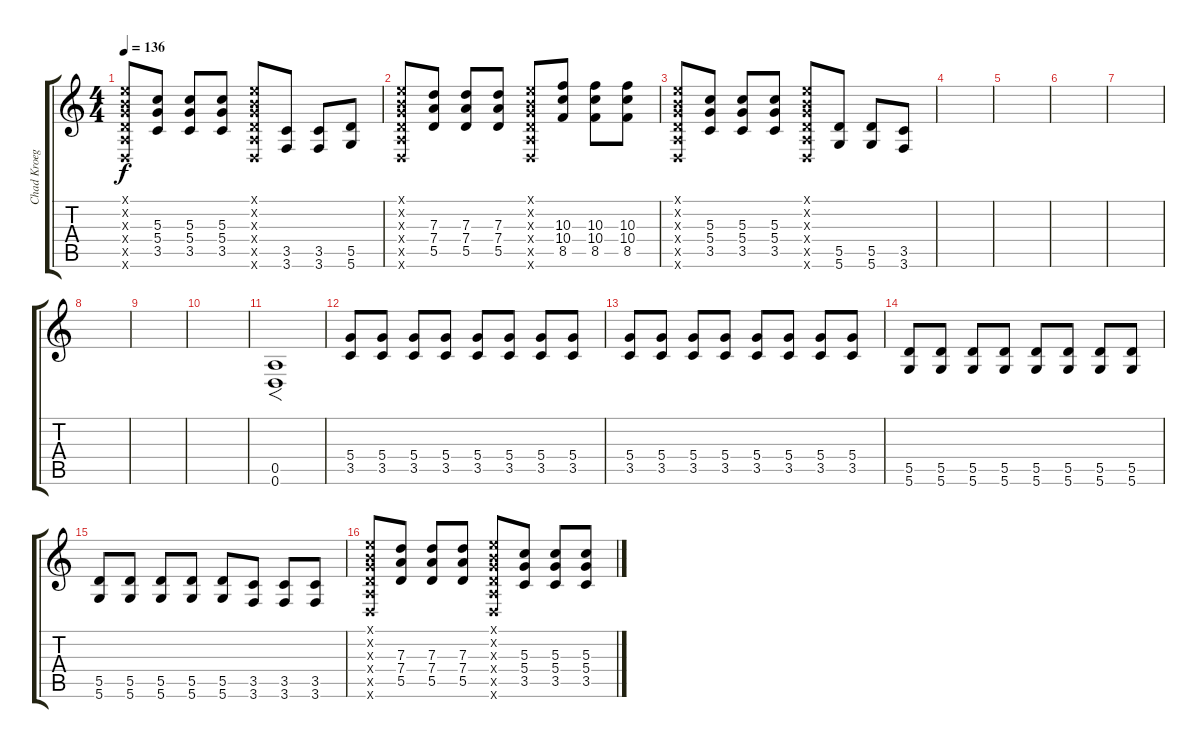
\track ("Chad Kroeger" "Chad Kroeg") {instrument overdrivenguitar}
\staff {score tabs}
\tuning (E4 B3 G3 D3 A2 D2) {hide}
\ts (4 4)
\tempo 136
\clef g2
\ks c
(0.1{x} 0.2{x} 0.3{x} 0.4{x} 0.5{x} 0.6{x}).8{dy f} (5.3 5.4 3.5).8 (5.3 5.4 3.5).8 (5.3 5.4 3.5).8 (0.1{x} 0.2{x} 0.3{x} 0.4{x} 0.5{x} 0.6{x}).8 (3.5 3.6).8 (3.5 3.6).8 (5.5 5.6).8 |
(0.1{x} 0.2{x} 0.3{x} 0.4{x} 0.5{x} 0.6{x}).8 (7.3 7.4 5.5).8 (7.3 7.4 5.5).8 (7.3 7.4 5.5).8 (0.1{x} 0.2{x} 0.3{x} 0.4{x} 0.5{x} 0.6{x}).8 (10.3 10.4 8.5).8 (10.3 10.4 8.5).8 (10.3 10.4 8.5).8 |
(0.1{x} 0.2{x} 0.3{x} 0.4{x} 0.5{x} 0.6{x}).8 (5.3 5.4 3.5).8 (5.3 5.4 3.5).8 (5.3 5.4 3.5).8 (0.1{x} 0.2{x} 0.3{x} 0.4{x} 0.5{x} 0.6{x}).8 (5.5 5.6).8 (5.5 5.6).8 (3.5 3.6).8 |
|
|
|
|
|
|
|
(0.5 0.6).1{f} |
(5.4 3.5).8 (5.4 3.5).8 (5.4 3.5).8 (5.4 3.5).8 (5.4 3.5).8 (5.4 3.5).8 (5.4 3.5).8 (5.4 3.5).8 |
(5.4 3.5).8 (5.4 3.5).8 (5.4 3.5).8 (5.4 3.5).8 (5.4 3.5).8 (5.4 3.5).8 (5.4 3.5).8 (5.4 3.5).8 |
(5.5 5.6).8 (5.5 5.6).8 (5.5 5.6).8 (5.5 5.6).8 (5.5 5.6).8 (5.5 5.6).8 (5.5 5.6).8 (5.5 5.6).8 |
(5.5 5.6).8 (5.5 5.6).8 (5.5 5.6).8 (5.5 5.6).8 (5.5 5.6).8 (3.5 3.6).8 (3.5 3.6).8 (3.5 3.6).8 |
(0.1{x} 0.2{x} 0.3{x} 0.4{x} 0.5{x} 0.6{x}).8 (7.3 7.4 5.5).8 (7.3 7.4 5.5).8 (7.3 7.4 5.5).8 (0.1{x} 0.2{x} 0.3{x} 0.4{x} 0.5{x} 0.6{x}).8 (5.3 5.4 3.5).8 (5.3 5.4 3.5).8 (5.3 5.4 3.5).8
